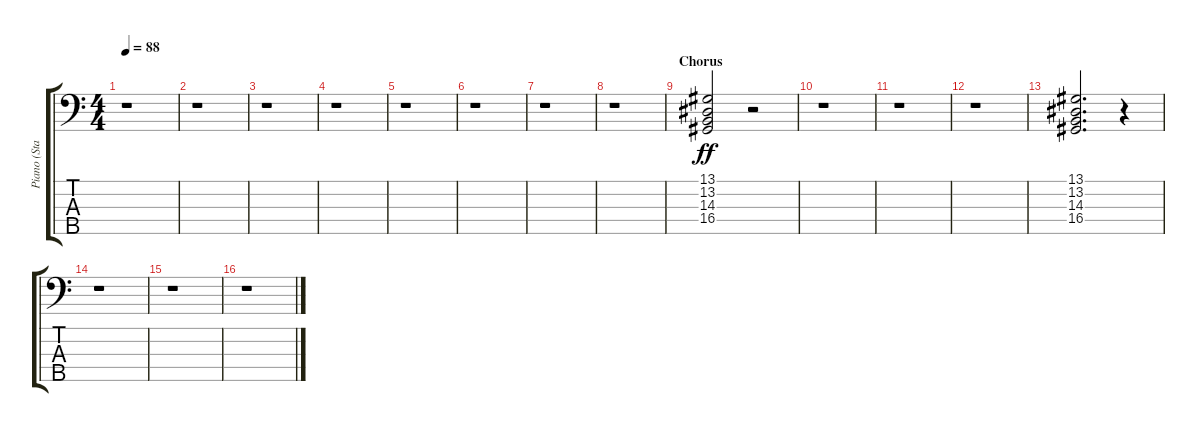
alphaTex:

\track ("Piano (Staff 2)" "Piano (Sta") {solo instrument acousticgrandpiano}
\staff {score tabs}
\tuning (G2 D2 A1 E1 B0) {hide}
\ts (4 4)
\tempo 88
\clef f4
\ks aminor
r.1{dy ff} |
r.1 |
r.1 |
r.1 |
r.1 |
r.1 |
r.1 |
r.1 |
\section ("" "Chorus")
(13.1 13.2 14.3 16.4).2 r.2 |
r.1 |
r.1 |
r.1 |
(13.1 13.2 14.3 16.4).2{d} r.4 |
r.1 |
r.1 |
r.1
